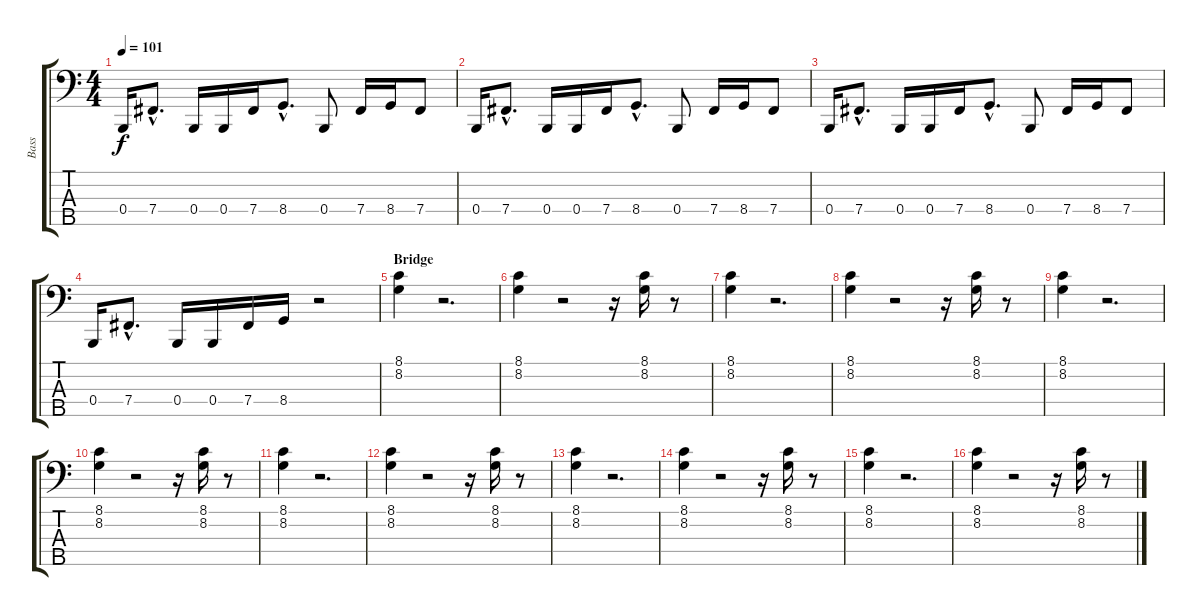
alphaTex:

\track ("Bass" "Bass") {instrument electricbassfinger}
\staff {score tabs}
\tuning (E2 B1 Gb1 B0 Bb0) {hide}
\ts (4 4)
\tempo 101
\clef f4
\ks c
0.4.16{dy f} 7.4{hac}.8{d} 0.4.16 0.4.16 7.4.16 8.4{hac}.8{d} 0.4.8 7.4.16 8.4.16 7.4.8 |
0.4.16 7.4{hac}.8{d} 0.4.16 0.4.16 7.4.16 8.4{hac}.8{d} 0.4.8 7.4.16 8.4.16 7.4.8 |
0.4.16 7.4{hac}.8{d} 0.4.16 0.4.16 7.4.16 8.4{hac}.8{d} 0.4.8 7.4.16 8.4.16 7.4.8 |
0.4.16 7.4{hac}.8{d} 0.4.16 0.4.16 7.4.16 8.4.16 r.2 |
\section ("" "Bridge")
(8.1 8.2).4 r.2{d} |
(8.1 8.2).4 r.2 r.16 (8.1 8.2).16 r.8 |
(8.1 8.2).4 r.2{d} |
(8.1 8.2).4 r.2 r.16 (8.1 8.2).16 r.8 |
(8.1 8.2).4 r.2{d} |
(8.1 8.2).4 r.2 r.16 (8.1 8.2).16 r.8 |
(8.1 8.2).4 r.2{d} |
(8.1 8.2).4 r.2 r.16 (8.1 8.2).16 r.8 |
(8.1 8.2).4 r.2{d} |
(8.1 8.2).4 r.2 r.16 (8.1 8.2).16 r.8 |
(8.1 8.2).4 r.2{d} |
(8.1 8.2).4 r.2 r.16 (8.1 8.2).16 r.8
